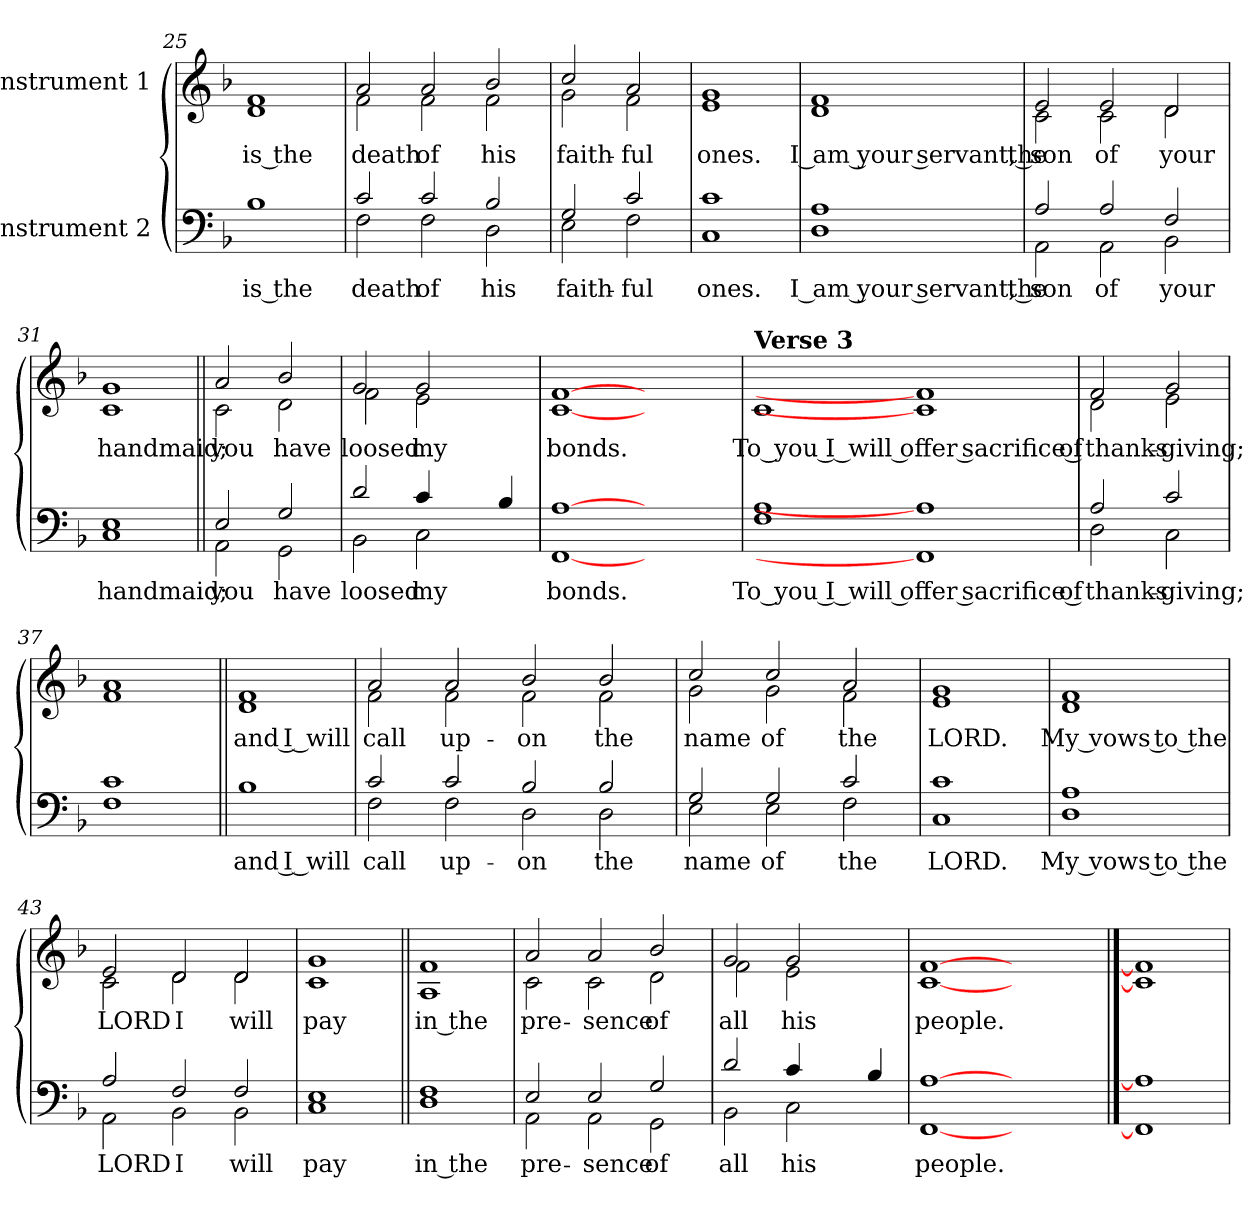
**kern	**text	**kern	**text
*part2	*part2	*part1	*part1
*staff2	*staff2	*staff1	*staff1
*I"Instrument 2	*	*I"Instrument 1	*
*clefF4	*	*clefG2	*
*k[b-]	*	*k[b-]	*
*F:	*	*F:	*
=25	=25	=25	=25
!	!LO:LY:a:cj	!	!LO:LY:b:cj
1B-	is the	1f 1d	is the
=26	=26	=26	=26
*^	*	*	*
!	!	!LO:LY:a:cj	!	!LO:LY:b:cj
*	*	*	*^	*
2c/	2F\	death	2a/	2f\	death
!	!	!LO:LY:a:cj	!	!	!LO:LY:b:cj
2c/	2F\	of	2a/	2f\	of
!	!	!LO:LY:a:cj	!	!	!LO:LY:b:cj
2B-/	2D\	his	2b-/	2f\	his
=27	=27	=27	=27	=27	=27
!	!	!LO:LY:a:cj	!	!	!LO:LY:b:cj
2G/	2E\	faith-	2cc/	2g\	faith-
!	!	!LO:LY:a:cj	!	!	!LO:LY:b:cj
2c/	2F\	-ful	2a/	2f\	-ful
=28	=28	=28	=28	=28	=28
!	!	!LO:LY:a:cj	!	!	!LO:LY:b:cj
*v	*v	*	*	*	*
*	*	*v	*v	*
1c 1C	ones.	1e 1g	ones.
!!LO:PB:g=z
=29	=29	=29	=29
!	!LO:LY:a:cj	!	!LO:LY:b:cj
1A 1D	I am your servant, the	1f 1d	I am your servant, the
=30	=30	=30	=30
*^	*	*	*
!	!	!LO:LY:a:cj	!	!LO:LY:b:cj
*	*	*	*^	*
2A/	2AA\	son	2e/	2c\	son
!	!	!LO:LY:a:cj	!	!	!LO:LY:b:cj
2A/	2AA\	of	2e/	2c\	of
!	!	!LO:LY:a:cj	!	!	!LO:LY:b:cj
2F/	2BB-\	your	2d/	2d\	your
=31	=31	=31	=31	=31	=31
!	!	!LO:LY:a:cj	!	!	!LO:LY:b:cj
*v	*v	*	*	*	*
*	*	*v	*v	*
1E 1C	handmaid;	1g 1c	handmaid;
=32||	=32||	=32||	=32||
*^	*	*	*
!	!	!LO:LY:a:cj	!	!LO:LY:b:cj
*	*	*	*^	*
2E/	2AA\	you	2a/	2c\	you
!	!	!LO:LY:a:cj	!	!	!LO:LY:b:cj
2G/	2GG\	have	2b-/	2d\	have
=33	=33	=33	=33	=33	=33
!	!	!LO:LY:a:cj	!	!	!LO:LY:b:cj
2d/	2BB-\	loosed	2g/	2f\	loosed
!	!	!LO:LY:a:cj	!	!	!LO:LY:b:cj
2C\	4c/	my	2g/	2e\	my
.	2ryy	.	.	.	.
!	!	!LO:LY:a:cj	!	!	!
4B-/	.	.	4ryy	4ryy	.
*v	*v	*	*	*	*
=34	=34	=34	=34	=34
!	!LO:LY:a:cj	!	!	!LO:LY:b:cj
*	*	*v	*v	*
[1A [1FF	bonds.	[1f [1c	bonds.
1ryy	.	1ryy	.
!!LO:LB:g=z
=35!	=35!	=35!	=35!
!	!	!LO:TX:a:B:t=Verse 3	!
!	!LO:LY:a:cj	!	!LO:LY:b:cj
1A 1F	To you I will offer sacrifice of	1c	To you I will offer sacrifice of
1A] 1FF]	.	1f] 1c]	.
=36	=36	=36	=36
*^	*	*	*
!	!	!LO:LY:a:cj	!	!LO:LY:b:cj
*	*	*	*^	*
2A/	2D\	thanks-	2f/	2d\	thanks-
!	!	!LO:LY:a:cj	!	!	!LO:LY:b:cj
2c/	2C\	-giving;	2g/	2e\	-giving;
=37	=37	=37	=37	=37	=37
!	!	!LO:LY:a:cj	!	!	!LO:LY:b:cj
*v	*v	*	*	*	*
*	*	*v	*v	*
1c 1F	.	1a 1f	.
=38||	=38||	=38||	=38||
!	!LO:LY:a:cj	!	!LO:LY:b:cj
1B-	and I will	1f 1d	and I will
=39	=39	=39	=39
*^	*	*	*
!	!	!LO:LY:a:cj	!	!LO:LY:b:cj
*	*	*	*^	*
2c/	2F\	call	2a/	2f\	call
!	!	!LO:LY:a:cj	!	!	!LO:LY:b:cj
2c/	2F\	up-	2a/	2f\	up-
!	!	!LO:LY:a:cj	!	!	!LO:LY:b:cj
2B-/	2D\	-on	2b-/	2f\	-on
!	!	!LO:LY:a:cj	!	!	!LO:LY:b:cj
2B-/	2D\	the	2b-/	2f\	the
=40	=40	=40	=40	=40	=40
!	!	!LO:LY:a:cj	!	!	!LO:LY:b:cj
2G/	2E\	name	2cc/	2g\	name
!	!	!LO:LY:a:cj	!	!	!LO:LY:b:cj
2G/	2E\	of	2cc/	2g\	of
!	!	!LO:LY:a:cj	!	!	!LO:LY:b:cj
2c/	2F\	the	2a/	2f\	the
=41	=41	=41	=41	=41	=41
!	!	!LO:LY:a:cj	!	!	!LO:LY:b:cj
*v	*v	*	*	*	*
*	*	*v	*v	*
1c 1C	LORD.	1g 1e	LORD.
!!LO:LB:g=z
=42	=42	=42	=42
!	!LO:LY:a:cj	!	!LO:LY:b:cj
1A 1D	My vows to the	1f 1d	My vows to the
=43	=43	=43	=43
*^	*	*	*
!	!	!LO:LY:a:cj	!	!LO:LY:b:cj
*	*	*	*^	*
2A/	2AA\	LORD	2e/	2c\	LORD
!	!	!LO:LY:a:cj	!	!	!LO:LY:b:cj
2F/	2BB-\	I	2d/	2d\	I
!	!	!LO:LY:a:cj	!	!	!LO:LY:b:cj
2F/	2BB-\	will	2d/	2d\	will
=44	=44	=44	=44	=44	=44
!	!	!LO:LY:a:cj	!	!	!LO:LY:b:cj
*v	*v	*	*	*	*
*	*	*v	*v	*
1E 1C	pay	1g 1c	pay
=45||	=45||	=45||	=45||
!	!LO:LY:a:cj	!	!LO:LY:b:cj
1F 1D	in the	1f 1A	in the
=46	=46	=46	=46
*^	*	*	*
!	!	!LO:LY:a:cj	!	!LO:LY:b:cj
*	*	*	*^	*
2E/	2AA\	pre-	2a/	2c\	pre-
!	!	!LO:LY:a:cj	!	!	!LO:LY:b:cj
2E/	2AA\	-sence	2a/	2c\	-sence
!	!	!LO:LY:a:cj	!	!	!LO:LY:b:cj
2G/	2GG\	of	2b-/	2d\	of
=47	=47	=47	=47	=47	=47
!	!	!LO:LY:a:cj	!	!	!LO:LY:b:cj
2d/	2BB-\	all	2g/	2f\	all
!	!	!LO:LY:a:cj	!	!	!LO:LY:b:cj
2C\	4c/	his	2g/	2e\	his
.	2ryy	.	.	.	.
!	!	!LO:LY:a:cj	!	!	!
4B-/	.	.	4ryy	4ryy	.
*v	*v	*	*	*	*
=48	=48	=48	=48	=48
!	!LO:LY:a:cj	!	!	!LO:LY:b:cj
*	*	*v	*v	*
[1A [1FF	people.	[1f [1c	people.
1ryy	.	1ryy	.
==49	==49	==49	==49
1A] 1FF]	.	1f] 1c]	.
=	=	=	=
*-	*-	*-	*-
